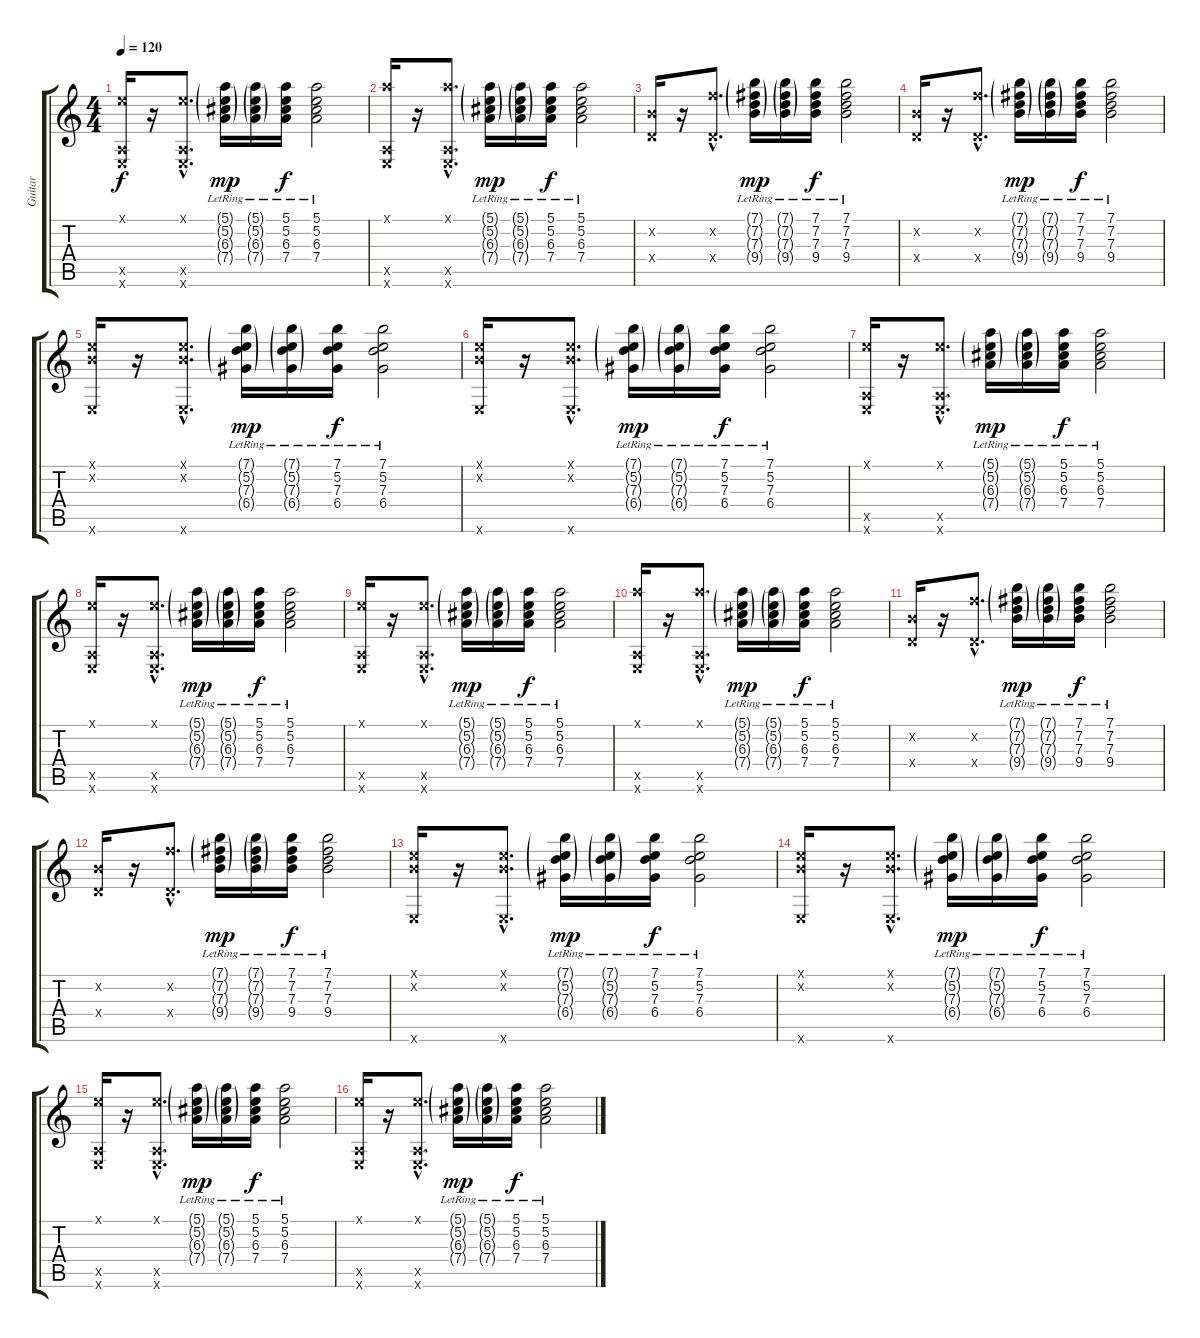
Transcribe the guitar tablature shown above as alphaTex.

\track ("Guitar" "Guitar") {instrument electricguitarjazz}
\staff {score tabs}
\tuning (E4 B3 G3 D3 A2 E2) {hide}
\ts (4 4)
\tempo 120
\clef g2
\ks c
(0.1{x} 0.5{x} 0.6{x}).16{dy f} r.16 (0.1{hac x} 0.5{hac x} 0.6{hac x}).8{d} (5.1{g lr} 5.2{g lr} 6.3{g lr} 7.4{g}).16{dy mp} (5.1{g lr} 5.2{g lr} 6.3{g lr} 7.4{g}).16 (5.1{lr} 5.2{lr} 6.3{lr} 7.4).16{dy f} (5.1{lr} 5.2{lr} 6.3{lr} 7.4).2 |
(5.1{x} 0.5{x} 0.6{x}).16 r.16 (5.1{hac x} 0.5{hac x} 0.6{hac x}).8{d} (5.1{g lr} 5.2{g lr} 6.3{g lr} 7.4{g}).16{dy mp} (5.1{g lr} 5.2{g lr} 6.3{g lr} 7.4{g}).16 (5.1{lr} 5.2{lr} 6.3{lr} 7.4).16{dy f} (5.1{lr} 5.2{lr} 6.3{lr} 7.4).2 |
(0.2{x} 0.4{x}).16 r.16 (6.2{hac x} 0.4{hac x}).8{d} (7.1{g lr} 7.2{g lr} 7.3{g lr} 9.4{g}).16{dy mp} (7.1{g lr} 7.2{g lr} 7.3{g lr} 9.4{g}).16 (7.1{lr} 7.2{lr} 7.3{lr} 9.4).16{dy f} (7.1{lr} 7.2{lr} 7.3{lr} 9.4).2 |
(0.2{x} 0.4{x}).16 r.16 (6.2{hac x} 0.4{hac x}).8{d} (7.1{g lr} 7.2{g lr} 7.3{g lr} 9.4{g}).16{dy mp} (7.1{g lr} 7.2{g lr} 7.3{g lr} 9.4{g}).16 (7.1{lr} 7.2{lr} 7.3{lr} 9.4).16{dy f} (7.1{lr} 7.2{lr} 7.3{lr} 9.4).2 |
(0.1{x} 0.2{x} 0.6{x}).16 r.16 (0.1{hac x} 0.2{hac x} 0.6{hac x}).8{d} (7.1{g lr} 5.2{g lr} 7.3{g lr} 6.4{g}).16{dy mp} (7.1{g lr} 5.2{g lr} 7.3{g lr} 6.4{g}).16 (7.1{lr} 5.2{lr} 7.3{lr} 6.4).16{dy f} (7.1{lr} 5.2{lr} 7.3{lr} 6.4).2 |
(0.1{x} 0.2{x} 0.6{x}).16 r.16 (0.1{hac x} 0.2{hac x} 0.6{hac x}).8{d} (7.1{g lr} 5.2{g lr} 7.3{g lr} 6.4{g}).16{dy mp} (7.1{g lr} 5.2{g lr} 7.3{g lr} 6.4{g}).16 (7.1{lr} 5.2{lr} 7.3{lr} 6.4).16{dy f} (7.1{lr} 5.2{lr} 7.3{lr} 6.4).2 |
(0.1{x} 0.5{x} 0.6{x}).16 r.16 (0.1{hac x} 0.5{hac x} 0.6{hac x}).8{d} (5.1{g lr} 5.2{g lr} 6.3{g lr} 7.4{g}).16{dy mp} (5.1{g lr} 5.2{g lr} 6.3{g lr} 7.4{g}).16 (5.1{lr} 5.2{lr} 6.3{lr} 7.4).16{dy f} (5.1{lr} 5.2{lr} 6.3{lr} 7.4).2 |
(0.1{x} 0.5{x} 0.6{x}).16 r.16 (0.1{hac x} 0.5{hac x} 0.6{hac x}).8{d} (5.1{g lr} 5.2{g lr} 6.3{g lr} 7.4{g}).16{dy mp} (5.1{g lr} 5.2{g lr} 6.3{g lr} 7.4{g}).16 (5.1{lr} 5.2{lr} 6.3{lr} 7.4).16{dy f} (5.1{lr} 5.2{lr} 6.3{lr} 7.4).2 |
(0.1{x} 0.5{x} 0.6{x}).16 r.16 (0.1{hac x} 0.5{hac x} 0.6{hac x}).8{d} (5.1{g lr} 5.2{g lr} 6.3{g lr} 7.4{g}).16{dy mp} (5.1{g lr} 5.2{g lr} 6.3{g lr} 7.4{g}).16 (5.1{lr} 5.2{lr} 6.3{lr} 7.4).16{dy f} (5.1{lr} 5.2{lr} 6.3{lr} 7.4).2 |
(5.1{x} 0.5{x} 0.6{x}).16 r.16 (5.1{hac x} 0.5{hac x} 0.6{hac x}).8{d} (5.1{g lr} 5.2{g lr} 6.3{g lr} 7.4{g}).16{dy mp} (5.1{g lr} 5.2{g lr} 6.3{g lr} 7.4{g}).16 (5.1{lr} 5.2{lr} 6.3{lr} 7.4).16{dy f} (5.1{lr} 5.2{lr} 6.3{lr} 7.4).2 |
(0.2{x} 0.4{x}).16 r.16 (6.2{hac x} 0.4{hac x}).8{d} (7.1{g lr} 7.2{g lr} 7.3{g lr} 9.4{g}).16{dy mp} (7.1{g lr} 7.2{g lr} 7.3{g lr} 9.4{g}).16 (7.1{lr} 7.2{lr} 7.3{lr} 9.4).16{dy f} (7.1{lr} 7.2{lr} 7.3{lr} 9.4).2 |
(0.2{x} 0.4{x}).16 r.16 (6.2{hac x} 0.4{hac x}).8{d} (7.1{g lr} 7.2{g lr} 7.3{g lr} 9.4{g}).16{dy mp} (7.1{g lr} 7.2{g lr} 7.3{g lr} 9.4{g}).16 (7.1{lr} 7.2{lr} 7.3{lr} 9.4).16{dy f} (7.1{lr} 7.2{lr} 7.3{lr} 9.4).2 |
(0.1{x} 0.2{x} 0.6{x}).16 r.16 (0.1{hac x} 0.2{hac x} 0.6{hac x}).8{d} (7.1{g lr} 5.2{g lr} 7.3{g lr} 6.4{g}).16{dy mp} (7.1{g lr} 5.2{g lr} 7.3{g lr} 6.4{g}).16 (7.1{lr} 5.2{lr} 7.3{lr} 6.4).16{dy f} (7.1{lr} 5.2{lr} 7.3{lr} 6.4).2 |
(0.1{x} 0.2{x} 0.6{x}).16 r.16 (0.1{hac x} 0.2{hac x} 0.6{hac x}).8{d} (7.1{g lr} 5.2{g lr} 7.3{g lr} 6.4{g}).16{dy mp} (7.1{g lr} 5.2{g lr} 7.3{g lr} 6.4{g}).16 (7.1{lr} 5.2{lr} 7.3{lr} 6.4).16{dy f} (7.1{lr} 5.2{lr} 7.3{lr} 6.4).2 |
(0.1{x} 0.5{x} 0.6{x}).16 r.16 (0.1{hac x} 0.5{hac x} 0.6{hac x}).8{d} (5.1{g lr} 5.2{g lr} 6.3{g lr} 7.4{g}).16{dy mp} (5.1{g lr} 5.2{g lr} 6.3{g lr} 7.4{g}).16 (5.1{lr} 5.2{lr} 6.3{lr} 7.4).16{dy f} (5.1{lr} 5.2{lr} 6.3{lr} 7.4).2 |
(0.1{x} 0.5{x} 0.6{x}).16 r.16 (0.1{hac x} 0.5{hac x} 0.6{hac x}).8{d} (5.1{g lr} 5.2{g lr} 6.3{g lr} 7.4{g}).16{dy mp} (5.1{g lr} 5.2{g lr} 6.3{g lr} 7.4{g}).16 (5.1{lr} 5.2{lr} 6.3{lr} 7.4).16{dy f} (5.1{lr} 5.2{lr} 6.3{lr} 7.4).2
